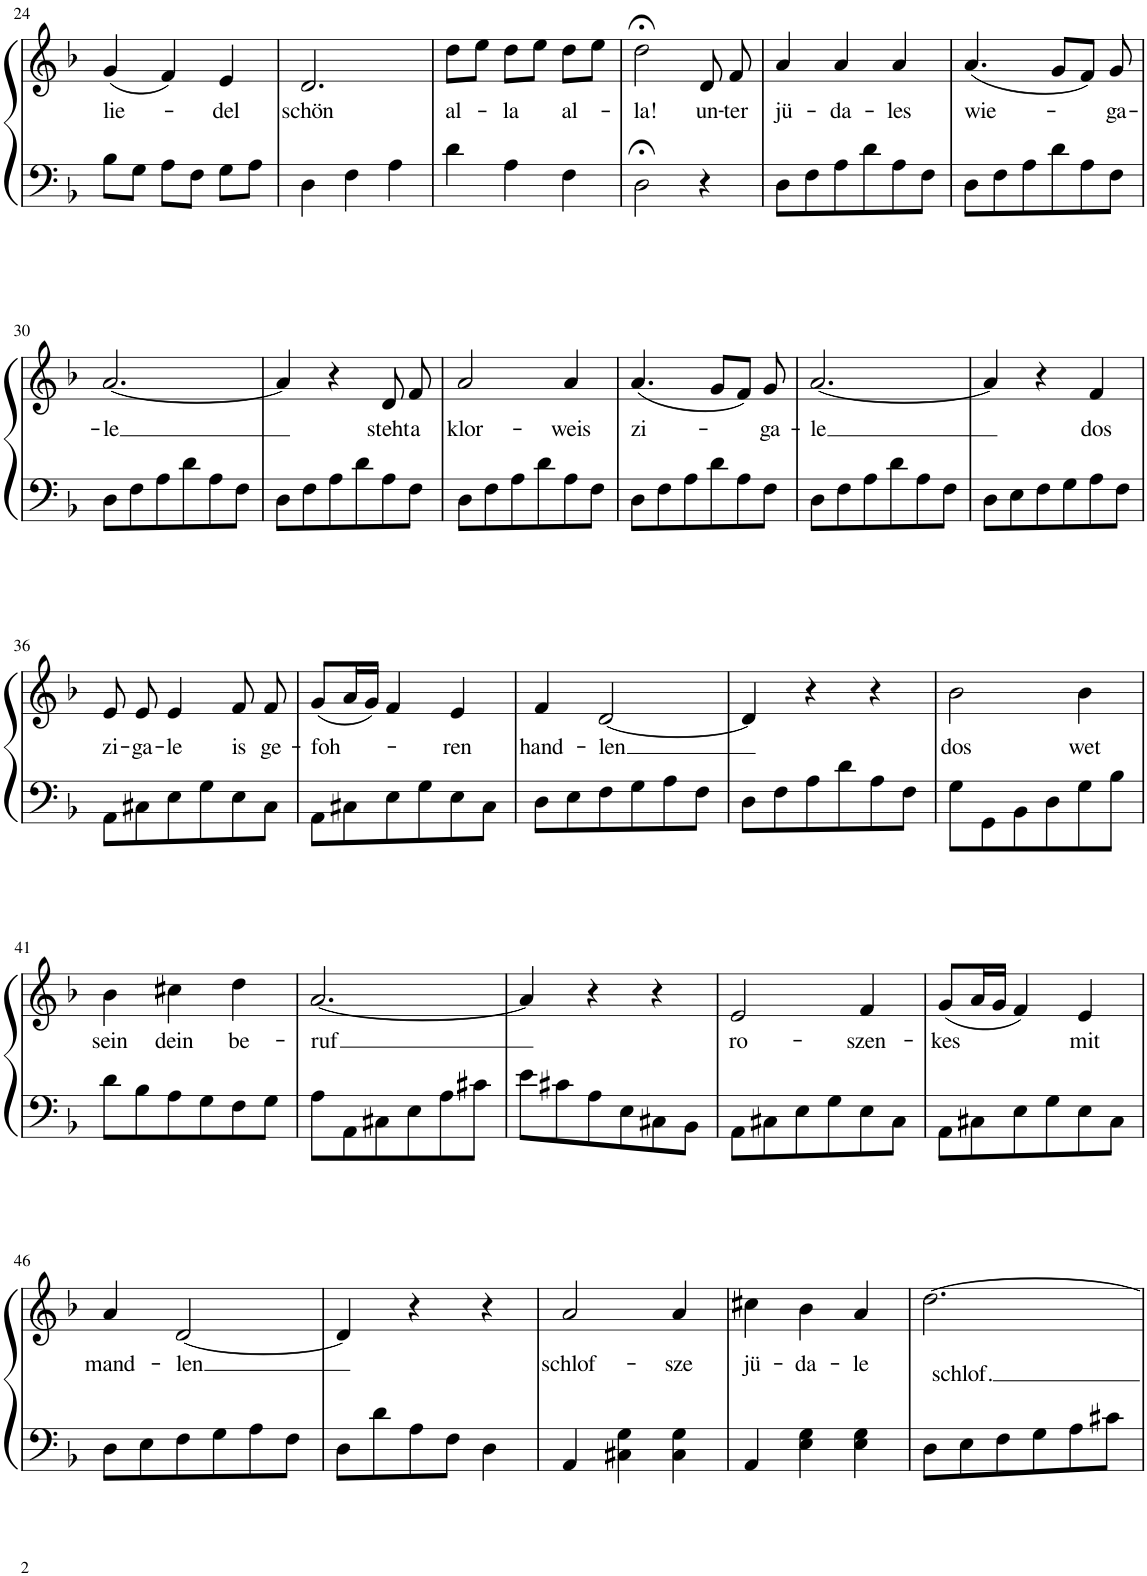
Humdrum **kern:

**kern	**kern	**text
*part1	*part1	*part1
*staff2	*staff1	*staff1
*I"Klavier	*	*
*I'Klav.	*	*
!!LO:PB:g=z
*clefF4	*clefG2	*
*k[b-]	*k[b-]	*
*M3/4	*M3/4	*
=24	=24	=24
!	!	!LO:LY:b
8B-\L	(4g/	lie-
8G\J	.	.
8A\L	4f/)	.
8F\J	.	.
!	!	!LO:LY:b
8G\L	4e/	-del
8A\J	.	.
=25	=25	=25
!	!	!LO:LY:b
4D\	2.d/	schön
4F\	.	.
4A\	.	.
=26	=26	=26
!	!	!LO:LY:b
4d\	8dd\L	al-
.	8ee\J	.
!	!	!LO:LY:b
4A\	8dd\L	la
.	8ee\J	.
!	!	!LO:LY:b
4F\	8dd\L	al-
.	8ee\J	.
=27	=27	=27
!	!	!LO:LY:b
2D;<\	2dd;<\	-la!
!	!	!LO:LY:b
4r	8d/	un-
!	!	!LO:LY:b
.	8f/	-ter
=28	=28	=28
!	!	!LO:LY:b
8D\L	4a/	jü-
8F\	.	.
!	!	!LO:LY:b
8A\	4a/	-da-
8d\	.	.
!	!	!LO:LY:b
8A\	4a/	-les
8F\J	.	.
=29	=29	=29
!	!	!LO:LY:b
8D\L	(4.a/	wie-
8F\	.	.
8A\	.	.
8d\	8g/L	.
8A\	8f/J)	.
!	!	!LO:LY:b
8F\J	8g/	-ga-
!!LO:LB:g=z
=30	=30	=30
!	!	!LO:LY:b
8D\L	[2.a/	-le
8F\	.	.
8A\	.	.
8d\	.	.
8A\	.	.
8F\J	.	.
=31	=31	=31
8D\L	4a/]	.
8F\	.	.
8A\	4r	.
8d\	.	.
!	!	!LO:LY:b
8A\	8d/	steht
!	!	!LO:LY:b
8F\J	8f/	a
=32	=32	=32
!	!	!LO:LY:b
8D\L	2a/	klor-
8F\	.	.
8A\	.	.
8d\	.	.
!	!	!LO:LY:b
8A\	4a/	-weis
8F\J	.	.
=33	=33	=33
!	!	!LO:LY:b
8D\L	(4.a/	zi-
8F\	.	.
8A\	.	.
8d\	8g/L	.
8A\	8f/J)	.
!	!	!LO:LY:b
8F\J	8g/	-ga-
=34	=34	=34
!	!	!LO:LY:b
8D\L	[2.a/	-le
8F\	.	.
8A\	.	.
8d\	.	.
8A\	.	.
8F\J	.	.
=35	=35	=35
8D\L	4a/]	.
8E\	.	.
8F\	4r	.
8G\	.	.
!	!	!LO:LY:b
8A\	4f/	dos
8F\J	.	.
!!LO:LB:g=z
=36	=36	=36
!	!	!LO:LY:b
8AA\L	8e/	zi-
!	!	!LO:LY:b
8C#X\	8e/	-ga-
!	!	!LO:LY:b
8E\	4e/	-le
8G\	.	.
!	!	!LO:LY:b
8E\	8f/	is
!	!	!LO:LY:b
8C#\J	8f/	ge-
=37	=37	=37
!	!	!LO:LY:b
8AA\L	(8g/L	-foh-
8C#X\	16a/L	.
.	16g/JJ)	.
8E\	4f/	.
8G\	.	.
!	!	!LO:LY:b
8E\	4e/	-ren
8C#\J	.	.
=38	=38	=38
!	!	!LO:LY:b
8D\L	4f/	hand-
8E\	.	.
!	!	!LO:LY:b
8F\	[2d/	-len
8G\	.	.
8A\	.	.
8F\J	.	.
=39	=39	=39
8D\L	4d/]	.
8F\	.	.
8A\	4r	.
8d\	.	.
8A\	4r	.
8F\J	.	.
=40	=40	=40
!	!	!LO:LY:b
8G\L	2b-\	dos
8GG\	.	.
8BB-\	.	.
8D\	.	.
!	!	!LO:LY:b
8G\	4b-\	wet
8B-\J	.	.
!!LO:LB:g=z
=41	=41	=41
!	!	!LO:LY:b
8d\L	4b-\	sein
8B-\	.	.
!	!	!LO:LY:b
8A\	4cc#X\	dein
8G\	.	.
!	!	!LO:LY:b
8F\	4dd\	be-
8G\J	.	.
=42	=42	=42
!	!	!LO:LY:b
8A\L	[2.a/	-ruf
8AA\	.	.
8C#X\	.	.
8E\	.	.
8A\	.	.
8c#X\J	.	.
=43	=43	=43
8e\L	4a/]	.
8c#X\	.	.
8A\	4r	.
8E\	.	.
8C#X\	4r	.
8BB-\J	.	.
=44	=44	=44
!	!	!LO:LY:b
8AA\L	2e/	ro-
8C#X\	.	.
8E\	.	.
8G\	.	.
!	!	!LO:LY:b
8E\	4f/	-szen-
8C#\J	.	.
=45	=45	=45
!	!	!LO:LY:b
8AA\L	(8g/L	-kes
8C#X\	16a/L	.
.	16g/JJ	.
8E\	4f/)	.
8G\	.	.
!	!	!LO:LY:b
8E\	4e/	mit
8C#\J	.	.
!!LO:LB:g=z
=46	=46	=46
!	!	!LO:LY:b
8D\L	4a/	mand-
8E\	.	.
!	!	!LO:LY:b
8F\	[2d/	-len
8G\	.	.
8A\	.	.
8F\J	.	.
=47	=47	=47
8D\L	4d/]	.
8d\	.	.
8A\	4r	.
8F\J	.	.
4D\	4r	.
=48	=48	=48
!	!	!LO:LY:b
4AA/	2a/	schlof-
4C#X\ 4G\	.	.
!	!	!LO:LY:b
4C#\ 4G\	4a/	-sze
=49	=49	=49
!	!	!LO:LY:b
4AA/	4cc#X\	jü-
!	!	!LO:LY:b
4E\ 4G\	4b-\	-da-
!	!	!LO:LY:b
4E\ 4G\	4a/	-le
=50	=50	=50
!	!	!LO:LY:b
8D\L	[2.dd\	schlof.
8E\	.	.
8F\	.	.
8G\	.	.
8A\	.	.
8c#X\J	.	.
=	=	=
*-	*-	*-
